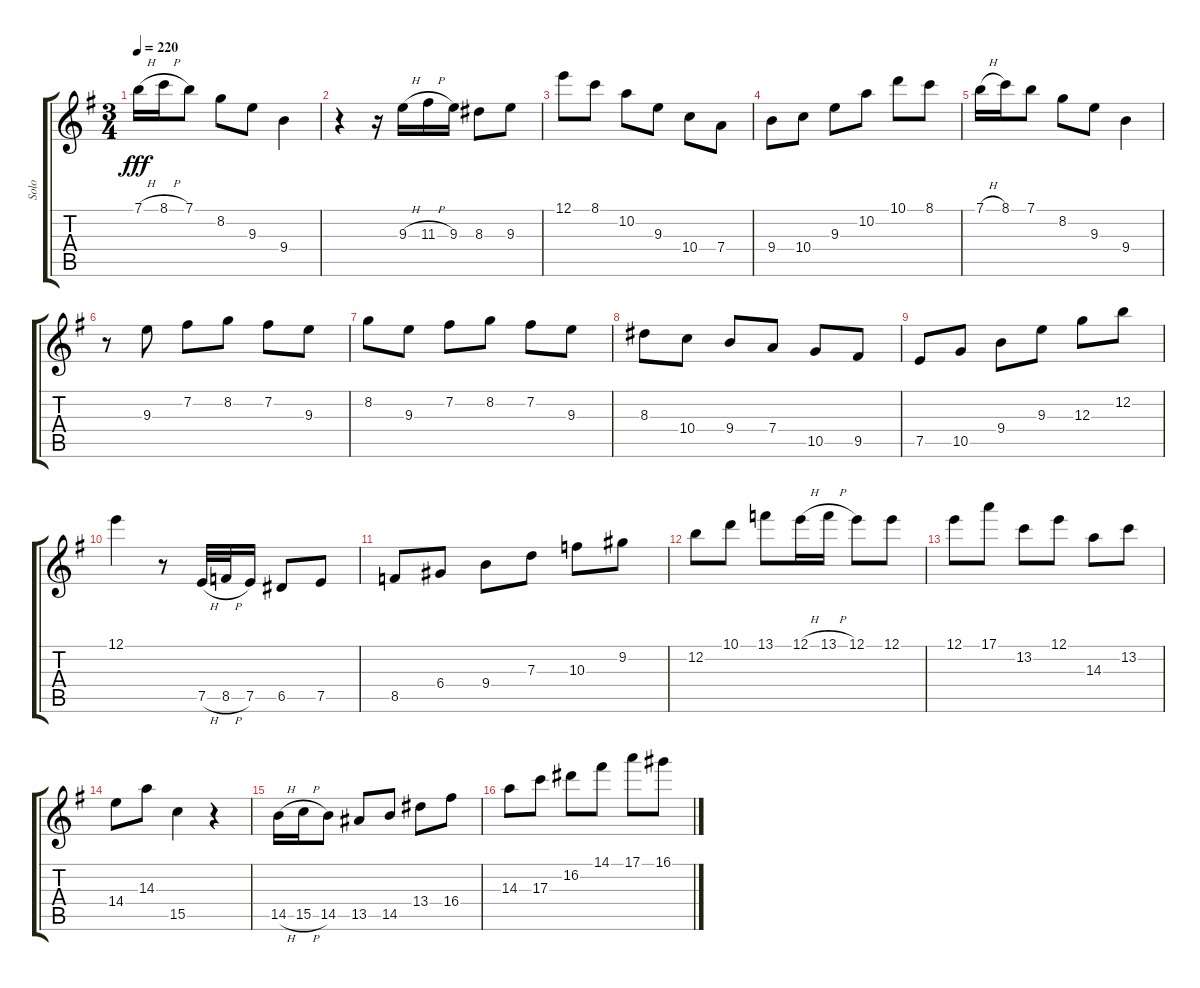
\track ("Solo" "Solo") {instrument acousticguitarnylon}
\staff {score tabs}
\tuning (E4 B3 G3 D3 A2 E2) {hide}
\ts (3 4)
\tempo 220
\clef g2
\ks g
7.1{h}.16{dy fff} 8.1{h}.16 7.1.8 8.2.8 9.3.8 9.4.4 |
r.4 r.16 9.3{h}.16 11.3{h}.16 9.3.16 8.3.8 9.3.8 |
12.1.8 8.1.8 10.2.8 9.3.8 10.4.8 7.4.8 |
9.4.8 10.4.8 9.3.8 10.2.8 10.1.8 8.1.8 |
7.1{h}.16 8.1.16 7.1.8 8.2.8 9.3.8 9.4.4 |
r.8 9.3.8 7.2.8 8.2.8 7.2.8 9.3.8 |
8.2.8 9.3.8 7.2.8 8.2.8 7.2.8 9.3.8 |
8.3.8 10.4.8 9.4.8 7.4.8 10.5.8 9.5.8 |
7.5.8 10.5.8 9.4.8 9.3.8 12.3.8 12.2.8 |
12.1.4 r.8 7.5{h}.32 8.5{h}.32 7.5.16 6.5.8 7.5.8 |
8.5.8 6.4.8 9.4.8 7.3.8 10.3.8 9.2.8 |
12.2.8 10.1.8 13.1.8 12.1{h}.16 13.1{h}.16 12.1.8 12.1.8 |
12.1.8 17.1.8 13.2.8 12.1.8 14.3.8 13.2.8 |
14.4.8 14.3.8 15.5.4 r.4 |
14.5{h}.16 15.5{h}.16 14.5.8 13.5.8 14.5.8 13.4.8 16.4.8 |
14.3.8 17.3.8 16.2.8 14.1.8 17.1.8 16.1.8
